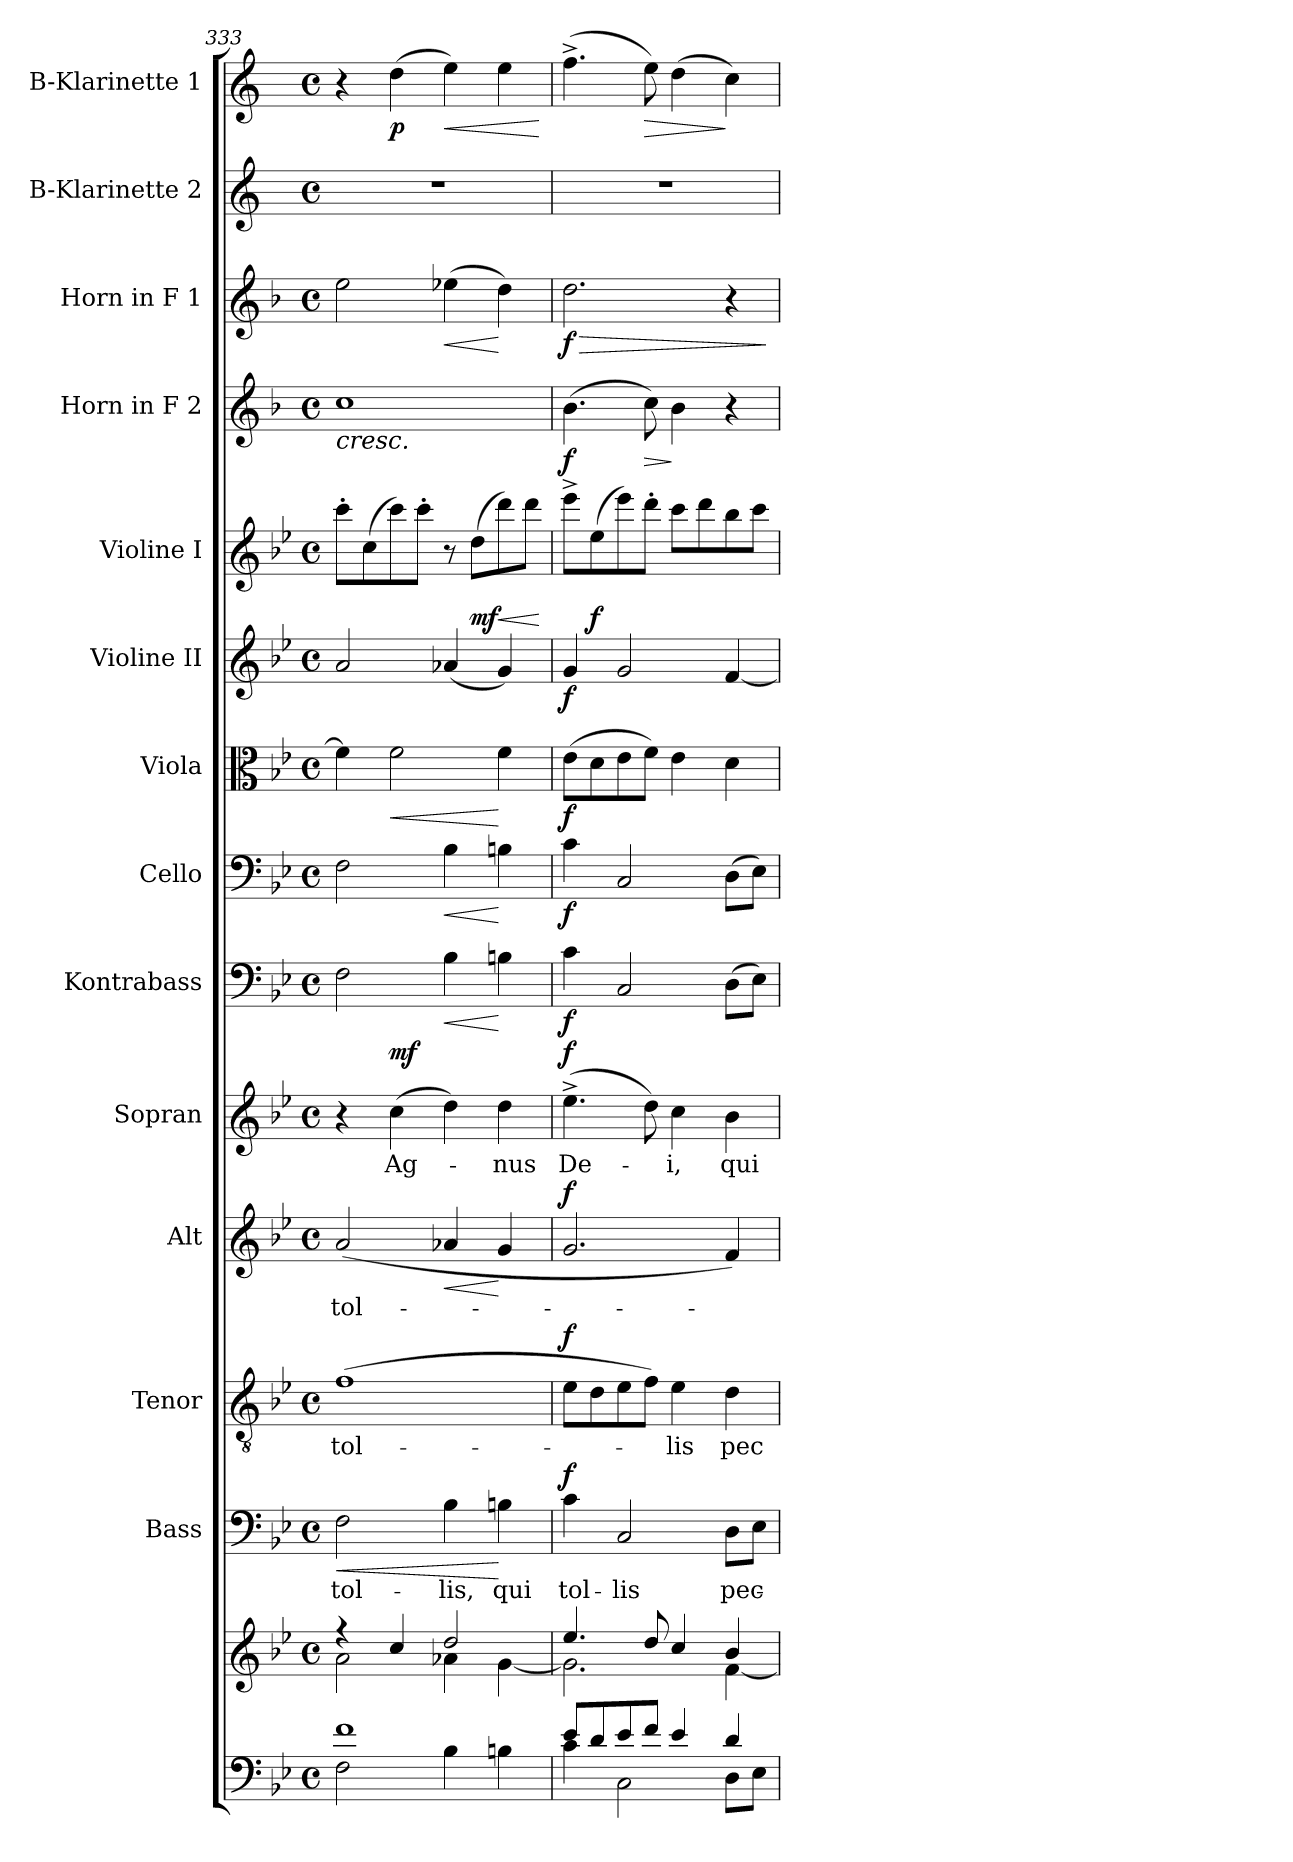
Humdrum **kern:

**kern	**kern	**kern	**text	**dynam	**kern	**text	**dynam	**kern	**text	**dynam	**kern	**text	**dynam	**kern	**dynam	**kern	**dynam	**kern	**dynam	**kern	**dynam	**kern	**dynam	**kern	**dynam	**kern	**dynam	**kern	**kern	**dynam
*part14	*part14	*part13	*part13	*part13	*part12	*part12	*part12	*part11	*part11	*part11	*part10	*part10	*part10	*part9	*part9	*part8	*part8	*part7	*part7	*part6	*part6	*part5	*part5	*part4	*part4	*part3	*part3	*part2	*part1	*part1
*staff15	*staff14	*staff13	*staff13	*staff13	*staff12	*staff12	*staff12	*staff11	*staff11	*staff11	*staff10	*staff10	*staff10	*staff9	*staff9	*staff8	*staff8	*staff7	*staff7	*staff6	*staff6	*staff5	*staff5	*staff4	*staff4	*staff3	*staff3	*staff2	*staff1	*staff1
*	*	*I"Bass	*	*	*I"Tenor	*	*	*I"Alt	*	*	*I"Sopran	*	*	*I"Kontrabass	*	*I"Cello	*	*I"Viola	*	*I"Violine II	*	*I"Violine I	*	*I"Horn in F 2	*	*I"Horn in F 1	*	*I"B-Klarinette 2	*I"B-Klarinette 1	*
*	*	*I'B.	*	*	*I'T.	*	*	*I'A.	*	*	*I'S.	*	*	*I'Kb.	*	*	*	*I'Vla.	*	*I'Vl. II	*	*I'Vl. I	*	*	*	*	*	*I'B Kl. 2	*I'B Kl. 1	*
*clefF4	*clefG2	*clefF4	*	*	*clefGv2	*	*	*clefG2	*	*	*clefG2	*	*	*clefF4	*	*clefF4	*	*clefC3	*	*clefG2	*	*clefG2	*	*clefG2	*	*clefG2	*	*clefG2	*clefG2	*
*	*	*	*	*	*	*	*	*	*	*	*	*	*	*ITrd7c12	*	*	*	*	*	*	*	*	*	*ITrd4c7	*	*ITrd4c7	*	*ITrd1c2	*ITrd1c2	*
*k[b-e-]	*k[b-e-]	*k[b-e-]	*	*	*k[b-e-]	*	*	*k[b-e-]	*	*	*k[b-e-]	*	*	*k[b-e-]	*	*k[b-e-]	*	*k[b-e-]	*	*k[b-e-]	*	*k[b-e-]	*	*k[b-e-]	*	*k[b-e-]	*	*k[b-e-]	*k[b-e-]	*
*B-:	*B-:	*B-:	*	*	*B-:	*	*	*B-:	*	*	*B-:	*	*	*B-:	*	*B-:	*	*B-:	*	*B-:	*	*B-:	*	*B-:	*	*B-:	*	*B-:	*B-:	*
*M4/4	*M4/4	*M4/4	*	*	*M4/4	*	*	*M4/4	*	*	*M4/4	*	*	*M4/4	*	*M4/4	*	*M4/4	*	*M4/4	*	*M4/4	*	*M4/4	*	*M4/4	*	*M4/4	*M4/4	*
*met(c)	*met(c)	*met(c)	*	*	*met(c)	*	*	*met(c)	*	*	*met(c)	*	*	*met(c)	*	*met(c)	*	*met(c)	*	*met(c)	*	*met(c)	*	*met(c)	*	*met(c)	*	*met(c)	*met(c)	*
=333	=333	=333	=333	=333	=333	=333	=333	=333	=333	=333	=333	=333	=333	=333	=333	=333	=333	=333	=333	=333	=333	=333	=333	=333	=333	=333	=333	=333	=333	=333
*^	*^	*	*	*	*	*	*	*	*	*	*	*	*	*	*	*	*	*	*	*	*	*	*	*	*	*	*	*	*	*
!	!	!	!	!	!LO:LY:b	!LO:HP:b	!	!LO:LY:b	!	!	!LO:LY:b	!	!	!	!	!	!	!	!	!	!	!	!	!	!	!	!LO:HP:b	!	!	!	!	!
1f	2F\	4rff	2a\	2F\	tol-	<	(>1f	tol-	.	(<2a/	tol-	.	4r	.	.	2FF\	.	2F\	.	4f\]	.	2a/	.	8ccc'>\L	.	1f	<	2a\	.	1r	4r	.
.	.	.	.	.	.	.	.	.	.	.	.	.	.	.	.	.	.	.	.	.	.	.	.	(>8cc\	.	.	.	.	.	.	.	.
!	!	!	!	!	!	!	!	!	!	!	!	!	!	!LO:LY:b	!LO:DY:a	!	!	!	!	!	!LO:HP:b	!	!	!	!	!	!	!	!	!	!	!LO:DY:b
.	.	4cc/	.	.	.	.	.	.	.	.	.	.	(>4cc\	Ag-	mf	.	.	.	.	2f\	<	.	.	8ccc\)	.	.	.	.	.	.	(>4cc\	p
.	.	.	.	.	.	.	.	.	.	.	.	.	.	.	.	.	.	.	.	.	.	.	.	8ccc'>\J	.	.	.	.	.	.	.	.
!	!	!	!	!	!LO:LY:b	!	!	!	!	!	!	!LO:HP:b	!	!	!	!	!LO:HP:b	!	!LO:HP:b	!	!	!	!	!	!	!	!	!	!LO:HP:b	!	!	!LO:HP:b
.	4B-\	2dd/	4a-X\	4B-\	-lis,	.	.	.	.	4a-X/	.	<	4dd\)	.	.	4BB-\	<	4B-\	<	.	.	(<4a-X/	.	8r	.	.	.	(>4a-X\	<	.	4dd\)	<
!	!	!	!	!	!	!	!	!	!	!	!	!	!	!	!	!	!	!	!	!	!	!	!	!	!LO:DY:b	!	!	!	!	!	!	!
.	.	.	.	.	.	.	.	.	.	.	.	.	.	.	.	.	.	.	.	.	.	.	.	(>8dd\L	mf	.	.	.	.	.	.	.
!	!	!	!	!	!LO:LY:b	!	!	!	!	!	!	!	!	!LO:LY:b	!	!	!	!	!	!	!	!	!	!	!LO:HP:b	!	!	!	!	!	!	!
.	4Bn\	.	[<4g\	4Bn\	qui	[	.	.	.	4g/	.	[	4dd\	-nus	.	4BBn\	[	4Bn\	[	4f\	[	4g/)	.	8ddd\)	<	.	.	4g\)	[	.	4dd\	.
.	.	.	.	.	.	.	.	.	.	.	.	.	.	.	.	.	.	.	.	.	.	.	.	8ddd\J	.	.	.	.	.	.	.	.
*v	*v	*	*	*	*	*	*	*	*	*	*	*	*	*	*	*	*	*	*	*	*	*	*	*	*	*	*	*	*	*	*	*
*	*v	*v	*	*	*	*	*	*	*	*	*	*	*	*	*	*	*	*	*	*	*	*	*	*	*	*	*	*	*	*	*
.	.	.	.	.	.	.	.	.	.	.	.	.	.	.	.	.	.	.	.	.	.	.	[	.	.	.	.	.	.	[
=334	=334	=334	=334	=334	=334	=334	=334	=334	=334	=334	=334	=334	=334	=334	=334	=334	=334	=334	=334	=334	=334	=334	=334	=334	=334	=334	=334	=334	=334	=334
*^	*^	*	*	*	*	*	*	*	*	*	*	*	*	*	*	*	*	*	*	*	*	*	*	*	*	*	*	*	*	*
!	!	!	!	!	!LO:LY:b	!LO:DY:a	!	!	!LO:DY:a	!	!	!LO:DY:a	!	!LO:LY:b	!LO:DY:a	!	!LO:DY:b	!	!LO:DY:b	!	!LO:DY:b	!	!LO:DY:b	!	!	!	!LO:DY:b	!	!LO:HP:b	!	!	!
!	!	!	!	!	!	!	!	!	!	!	!	!	!	!	!	!	!	!	!	!	!	!	!	!	!	!	!	!	!LO:DY:n=1:b	!	!	!
8e-/L	4c\	4.ee-/	2.g\]	4c\	tol-	f	8e-\L	.	f	2.g/	.	f	(>4.ee-^>\	De-	f	4C\	f	4c\	f	(>8e-\L	f	4g/	f	8eee-^>\L	.	(>4.e-\	f	2.g\	> f	1r	(>4.ee-^>\	.
!	!	!	!	!	!	!	!	!	!	!	!	!	!	!	!	!	!	!	!	!	!	!	!	!	!LO:DY:b	!	!	!	!	!	!	!
8d/	.	.	.	.	.	.	8d\	.	.	.	.	.	.	.	.	.	.	.	.	8d\	.	.	.	(>8ee-\	f	.	.	.	.	.	.	.
!	!	!	!	!	!LO:LY:b	!	!	!	!	!	!	!	!	!	!	!	!	!	!	!	!	!	!	!	!	!	!	!	!	!	!	!
8e-/	2C\	.	.	2C/	-lis	.	8e-\	.	.	.	.	.	.	.	.	2CC/	.	2C/	.	8e-\	.	2g/	.	8eee-\)	.	.	.	.	.	.	.	.
!	!	!	!	!	!	!	!	!	!	!	!	!	!	!	!	!	!	!	!	!	!	!	!	!	!	!	!LO:HP:n=1:b	!	!	!	!	!LO:HP:b
8f/J	.	8dd/	.	.	.	.	8f\J)	.	.	.	.	.	8dd\)	.	.	.	.	.	.	8f\J)	.	.	.	8ddd'>\J	.	8f\)	[ >	.	.	.	8dd\)	>
!	!	!	!	!	!	!	!	!LO:LY:b	!	!	!	!	!	!LO:LY:b	!	!	!	!	!	!	!	!	!	!	!	!	!	!	!	!	!	!
4e-/	.	4cc/	.	.	.	.	4e-\	-lis	.	.	.	.	4cc\	-i,	.	.	.	.	.	4e-\	.	.	.	8ccc\L	.	4e-\	]	.	.	.	(>4cc\	.
.	.	.	.	.	.	.	.	.	.	.	.	.	.	.	.	.	.	.	.	.	.	.	.	8ddd\	.	.	.	.	.	.	.	.
!	!	!	!	!	!LO:LY:b	!	!	!LO:LY:b	!	!	!	!	!	!LO:LY:b	!	!	!	!	!	!	!	!	!	!	!	!	!	!	!	!	!	!
4d/	8D\L	4b-/	[<4f\	8D\L	pec-	.	4d\	pec-	.	4f/)	.	.	4b-\	qui	.	(>8DD\L	.	(>8D\L	.	4d\	.	[4f/	.	8bb-\	.	4r	.	4r	.	.	4b-\)	]
.	8E-\J	.	.	8E-\J	.	.	.	.	.	.	.	.	.	.	.	8EE-\J)	.	8E-\J)	.	.	.	.	.	8ccc\J	.	.	.	.	.	.	.	.
*v	*v	*	*	*	*	*	*	*	*	*	*	*	*	*	*	*	*	*	*	*	*	*	*	*	*	*	*	*	*	*	*	*
*	*v	*v	*	*	*	*	*	*	*	*	*	*	*	*	*	*	*	*	*	*	*	*	*	*	*	*	*	*	*	*	*
.	.	.	.	.	.	.	.	.	.	.	.	.	.	.	.	.	.	.	.	.	.	.	.	.	.	.	]	.	.	.
=	=	=	=	=	=	=	=	=	=	=	=	=	=	=	=	=	=	=	=	=	=	=	=	=	=	=	=	=	=	=
*-	*-	*-	*-	*-	*-	*-	*-	*-	*-	*-	*-	*-	*-	*-	*-	*-	*-	*-	*-	*-	*-	*-	*-	*-	*-	*-	*-	*-	*-	*-
